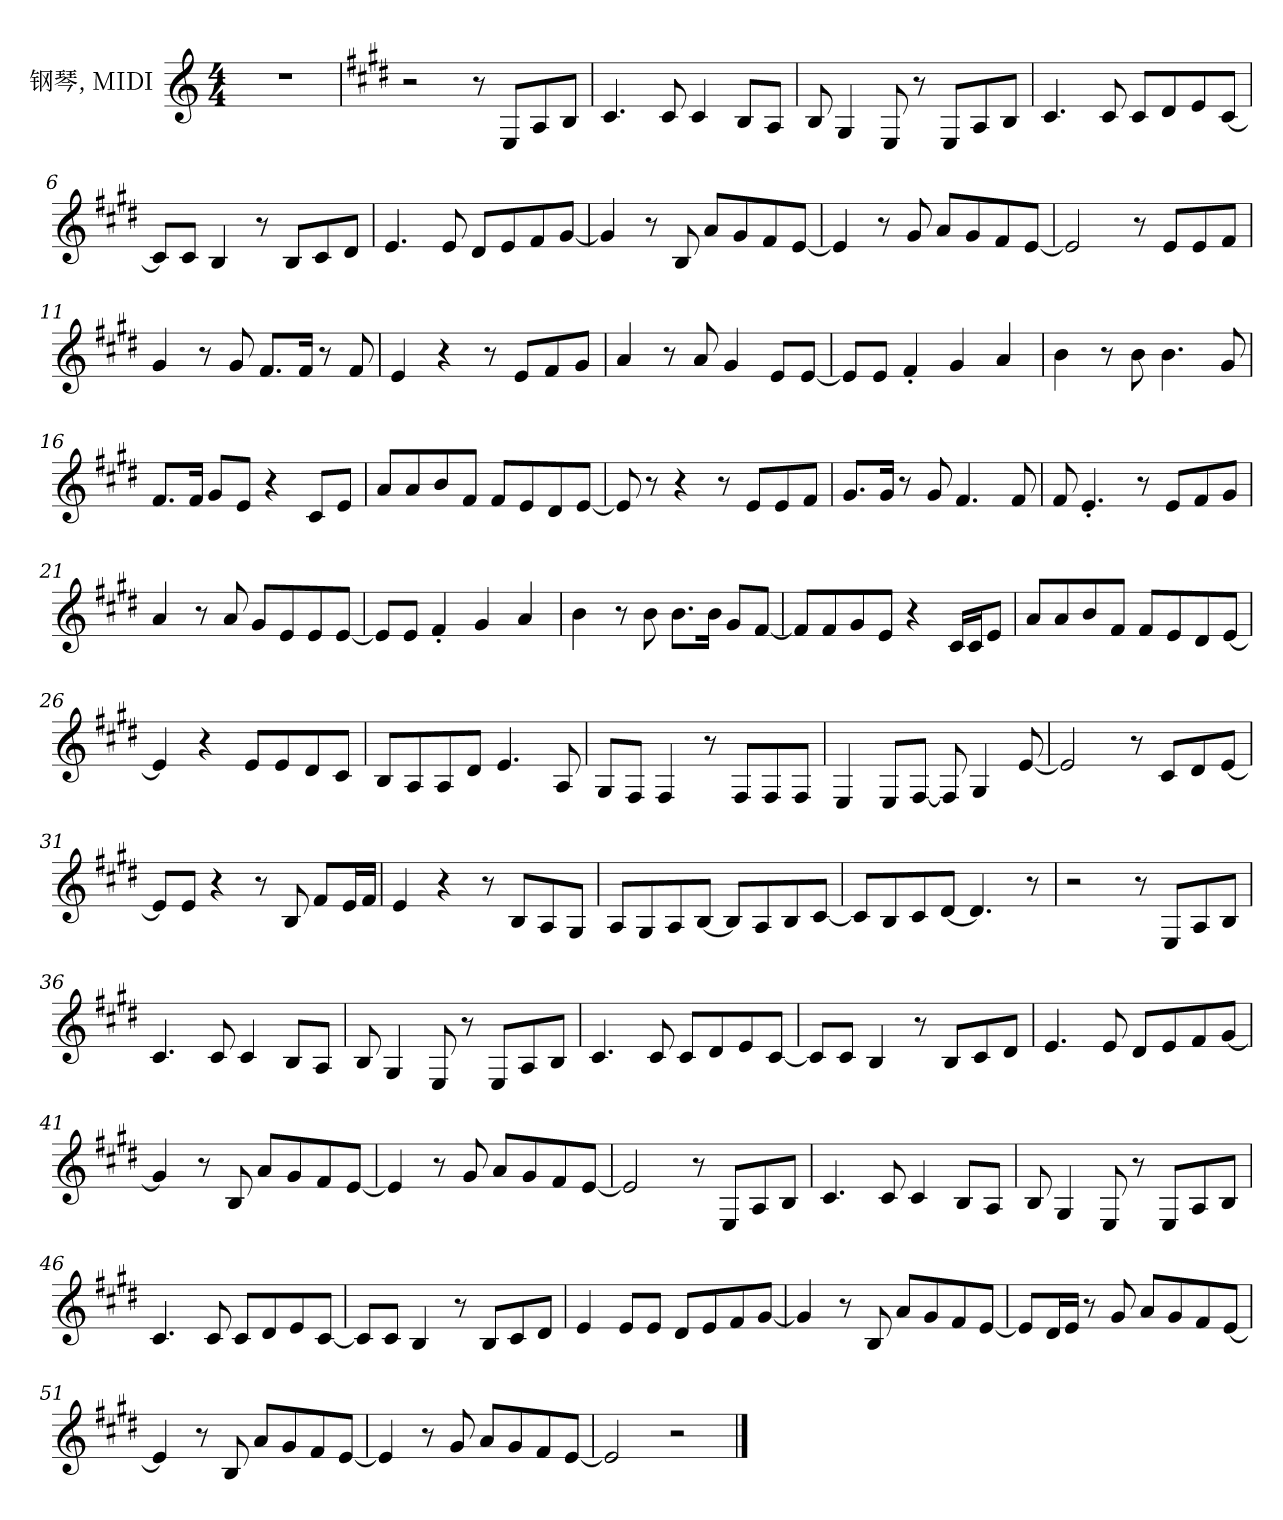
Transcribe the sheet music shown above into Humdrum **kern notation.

**kern
*part1
*staff1
*I"钢琴, MIDI
*clefG2
*k[]
*M4/4
*MM135
=1
1r
=2
*k[f#c#g#d#]
2r
8r
8EL
8A
8BJ
=3
4.c#
8c#
4c#
8BL
8AJ
=4
8B
4G#
8E
8r
8EL
8A
8BJ
=5
4.c#
8c#
8c#L
8d#
8e
[8c#J
=6
8c#L]
8c#J
4B
8r
8BL
8c#
8d#J
=7
4.e
8e
8d#L
8e
8f#
[8g#J
=8
4g#]
8r
8B
8aL
8g#
8f#
[8eJ
=9
4e]
8r
8g#
8aL
8g#
8f#
[8eJ
=10
2e]
8r
8eL
8e
8f#J
=11
4g#
8r
8g#
8.f#L
16f#Jk
8r
8f#
=12
4e
4r
8r
8eL
8f#
8g#J
=13
4a
8r
8a
4g#
8eL
[8eJ
=14
8eL]
8eJ
4f#'
4g#
4a
=15
4b
8r
8b
4.b
8g#
=16
8.f#L
16f#Jk
8g#L
8eJ
4r
8c#L
8eJ
=17
8aL
8a
8b
8f#J
8f#L
8e
8d#
[8eJ
=18
8e]
8r
4r
8r
8eL
8e
8f#J
=19
8.g#L
16g#Jk
8r
8g#
4.f#
8f#
=20
8f#
4.e'
8r
8eL
8f#
8g#J
=21
4a
8r
8a
8g#L
8e
8e
[8eJ
=22
8eL]
8eJ
4f#'
4g#
4a
=23
4b
8r
8b
8.bL
16bJk
8g#L
[8f#J
=24
8f#L]
8f#
8g#
8eJ
4r
16c#LL
16c#J
8eJ
=25
8aL
8a
8b
8f#J
8f#L
8e
8d#
[8eJ
=26
4e]
4r
8eL
8e
8d#
8c#J
=27
8BL
8A
8A
8d#J
4.e
8A
=28
8G#L
8F#J
4F#
8r
8F#L
8F#
8F#J
=29
4E
8EL
[8F#J
8F#]
4G#
[8e
=30
2e]
8r
8c#L
8d#
[8eJ
=31
8eL]
8eJ
4r
8r
8B
8f#L
16eL
16f#JJ
=32
4e
4r
8r
8BL
8A
8G#J
=33
8AL
8G#
8A
[8BJ
8BL]
8A
8B
[8c#J
=34
8c#L]
8B
8c#
[8d#J
4.d#]
8r
=35
2r
8r
8EL
8A
8BJ
=36
4.c#
8c#
4c#
8BL
8AJ
=37
8B
4G#
8E
8r
8EL
8A
8BJ
=38
4.c#
8c#
8c#L
8d#
8e
[8c#J
=39
8c#L]
8c#J
4B
8r
8BL
8c#
8d#J
=40
4.e
8e
8d#L
8e
8f#
[8g#J
=41
4g#]
8r
8B
8aL
8g#
8f#
[8eJ
=42
4e]
8r
8g#
8aL
8g#
8f#
[8eJ
=43
2e]
8r
8EL
8A
8BJ
=44
4.c#
8c#
4c#
8BL
8AJ
=45
8B
4G#
8E
8r
8EL
8A
8BJ
=46
4.c#
8c#
8c#L
8d#
8e
[8c#J
=47
8c#L]
8c#J
4B
8r
8BL
8c#
8d#J
=48
4e
8eL
8eJ
8d#L
8e
8f#
[8g#J
=49
4g#]
8r
8B
8aL
8g#
8f#
[8eJ
=50
8eL]
16d#L
16eJJ
8r
8g#
8aL
8g#
8f#
[8eJ
=51
4e]
8r
8B
8aL
8g#
8f#
[8eJ
=52
4e]
8r
8g#
8aL
8g#
8f#
[8eJ
=53
2e]
2r
==
*-
